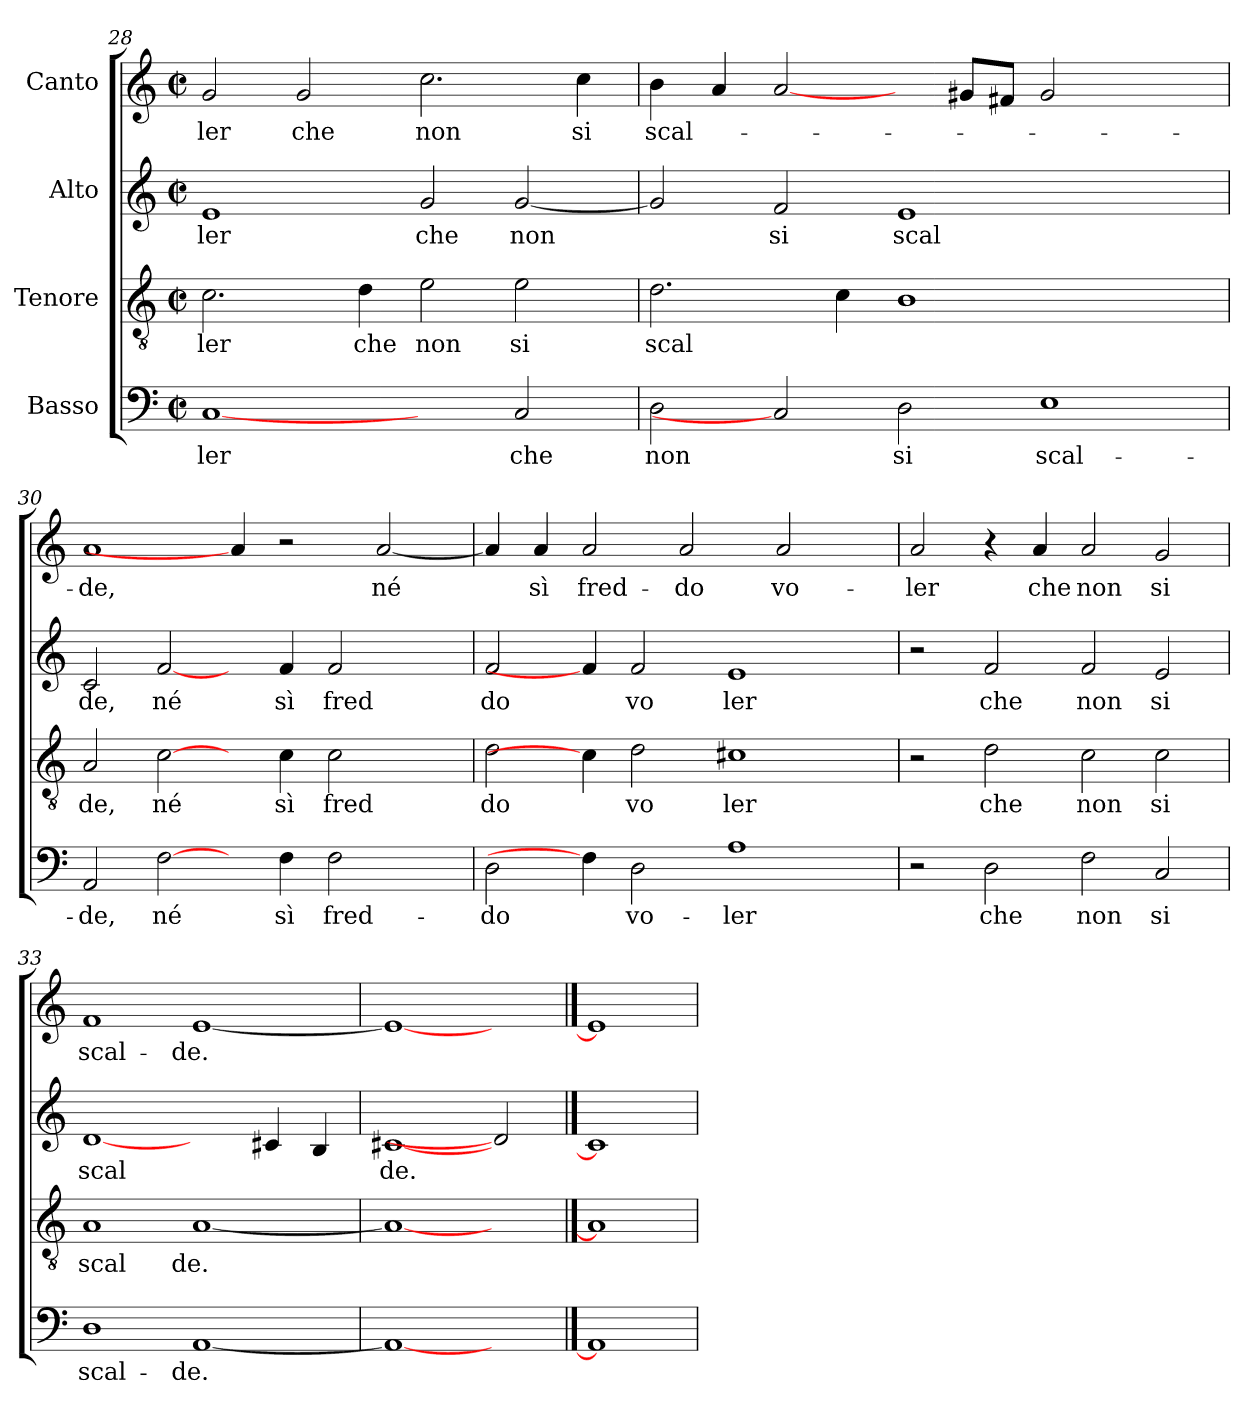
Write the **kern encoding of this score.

**kern	**text	**kern	**text	**kern	**text	**kern	**text
*part4	*part4	*part3	*part3	*part2	*part2	*part1	*part1
*staff4	*staff4	*staff3	*staff3	*staff2	*staff2	*staff1	*staff1
*I"Basso	*	*I"Tenore	*	*I"Alto	*	*I"Canto	*
*clefF4	*	*clefGv2	*	*clefG2	*	*clefG2	*
*k[]	*	*k[]	*	*k[]	*	*k[]	*
*C:	*	*C:	*	*C:	*	*C:	*
*M2/2	*	*M2/2	*	*M2/2	*	*M2/2	*
*met(c|)	*	*met(c|)	*	*met(c|)	*	*met(c|)	*
=28	=28	=28	=28	=28	=28	=28	=28
!	!LO:LY:b	!	!LO:LY:b	!	!LO:LY:b	!	!LO:LY:b
[1C	ler	2.c\	ler	1e	ler	2g/	ler
!	!	!	!	!	!	!	!LO:LY:b
.	.	.	.	.	.	2g/	che
!	!	!	!LO:LY:b	!	!	!	!
.	.	4d\	che	.	.	.	.
!	!	!	!LO:LY:b	!	!LO:LY:b	!	!LO:LY:b
2ryy	.	2e\	non	2g/	che	2.cc\	non
!	!LO:LY:b	!	!LO:LY:b	!	!LO:LY:b	!	!
2C/	che	2e\	si	[<2g/	non	.	.
!	!	!	!	!	!	!	!LO:LY:b
.	.	.	.	.	.	4cc\	si
!!LO:LB:g=z
=29	=29	=29	=29	=29	=29	=29	=29
!	!LO:LY:b	!	!LO:LY:b	!	!	!	!LO:LY:b
2D\	non	2.d\	scal	2g/]	.	4b\	scal-
.	.	.	.	.	.	4a/	.
!	!	!	!	!	!LO:LY:b	!	!
2C]	.	.	.	2f/	si	[2a/	.
.	.	4c\	.	.	.	.	.
!	!LO:LY:b	!	!	!	!LO:LY:b	!	!
2D\	si	1B	.	1e	scal	4ryy	.
.	.	.	.	.	.	8g#/L	.
.	.	.	.	.	.	8f#/J	.
!	!LO:LY:b	!	!	!	!	!	!
1E	scal-	.	.	.	.	2g#/	.
.	.	2ryy	.	2ryy	.	2ryy	.
=30	=30	=30	=30	=30	=30	=30	=30
!	!LO:LY:b	!	!LO:LY:b	!	!LO:LY:b	!	!LO:LY:b
2AA/	-de,	2A/	de,	2c/	de,	1a	-de,
!	!LO:LY:b	!	!LO:LY:b	!	!LO:LY:b	!	!
[2F\	né	[2c\	né	[2f/	né	.	.
4ryy	.	4ryy	.	4ryy	.	4a/]	.
!	!LO:LY:b	!	!LO:LY:b	!	!LO:LY:b	!	!
4F\	sì	4c\	sì	4f/	sì	2r	.
!	!LO:LY:b	!	!LO:LY:b	!	!LO:LY:b	!	!
2F\	fred-	2c\	fred	2f/	fred	.	.
!	!	!	!	!	!	!	!LO:LY:b
.	.	.	.	.	.	[<2a/	né
4ryy	.	4ryy	.	4ryy	.	.	.
=31	=31	=31	=31	=31	=31	=31	=31
!	!LO:LY:b	!	!LO:LY:b	!	!LO:LY:b	!	!
2D\	-do	2d\	do	2f/	do	4a/]	.
!	!	!	!	!	!	!	!LO:LY:b
.	.	.	.	.	.	4a/	sì
!	!	!	!	!	!	!	!LO:LY:b
4F\]	.	4c\]	.	4f/]	.	2a/	fred-
!	!LO:LY:b	!	!LO:LY:b	!	!LO:LY:b	!	!
2D\	vo-	2d\	vo	2f/	vo	.	.
!	!	!	!	!	!	!	!LO:LY:b
.	.	.	.	.	.	2a/	-do
!	!LO:LY:b	!	!LO:LY:b	!	!LO:LY:b	!	!
1A	-ler	1c#X	ler	1e	ler	.	.
!	!	!	!	!	!	!	!LO:LY:b
.	.	.	.	.	.	2a/	vo-
.	.	.	.	.	.	4ryy	.
=32	=32	=32	=32	=32	=32	=32	=32
!	!	!	!	!	!	!	!LO:LY:b
2r	.	2r	.	2r	.	2a/	-ler
!	!LO:LY:b	!	!LO:LY:b	!	!LO:LY:b	!	!
2D\	che	2d\	che	2f/	che	4r	.
!	!	!	!	!	!	!	!LO:LY:b
.	.	.	.	.	.	4a/	che
!	!LO:LY:b	!	!LO:LY:b	!	!LO:LY:b	!	!LO:LY:b
2F\	non	2c\	non	2f/	non	2a/	non
!	!LO:LY:b	!	!LO:LY:b	!	!LO:LY:b	!	!LO:LY:b
2C/	si	2c\	si	2e/	si	2g/	si
=33	=33	=33	=33	=33	=33	=33	=33
!	!LO:LY:b	!	!LO:LY:b	!	!LO:LY:b	!	!LO:LY:b
1D	scal-	1A	scal	[1d	scal	1f	scal-
!	!LO:LY:b	!	!LO:LY:b	!	!	!	!LO:LY:b
[<1AA	-de.	[<1A	de.	2ryy	.	[<1e	-de.
.	.	.	.	4c#/	.	.	.
.	.	.	.	4B/	.	.	.
=34	=34	=34	=34	=34	=34	=34	=34
!	!	!	!	!	!LO:LY:b	!	!
1AA_	.	1A_	.	[1c#X	de.	1e_	.
2ryy	.	2ryy	.	2d]	.	2ryy	.
==35	==35	==35	==35	==35	==35	==35	==35
1AA]	.	1A]	.	1c#]	.	1e]	.
=	=	=	=	=	=	=	=
*-	*-	*-	*-	*-	*-	*-	*-
